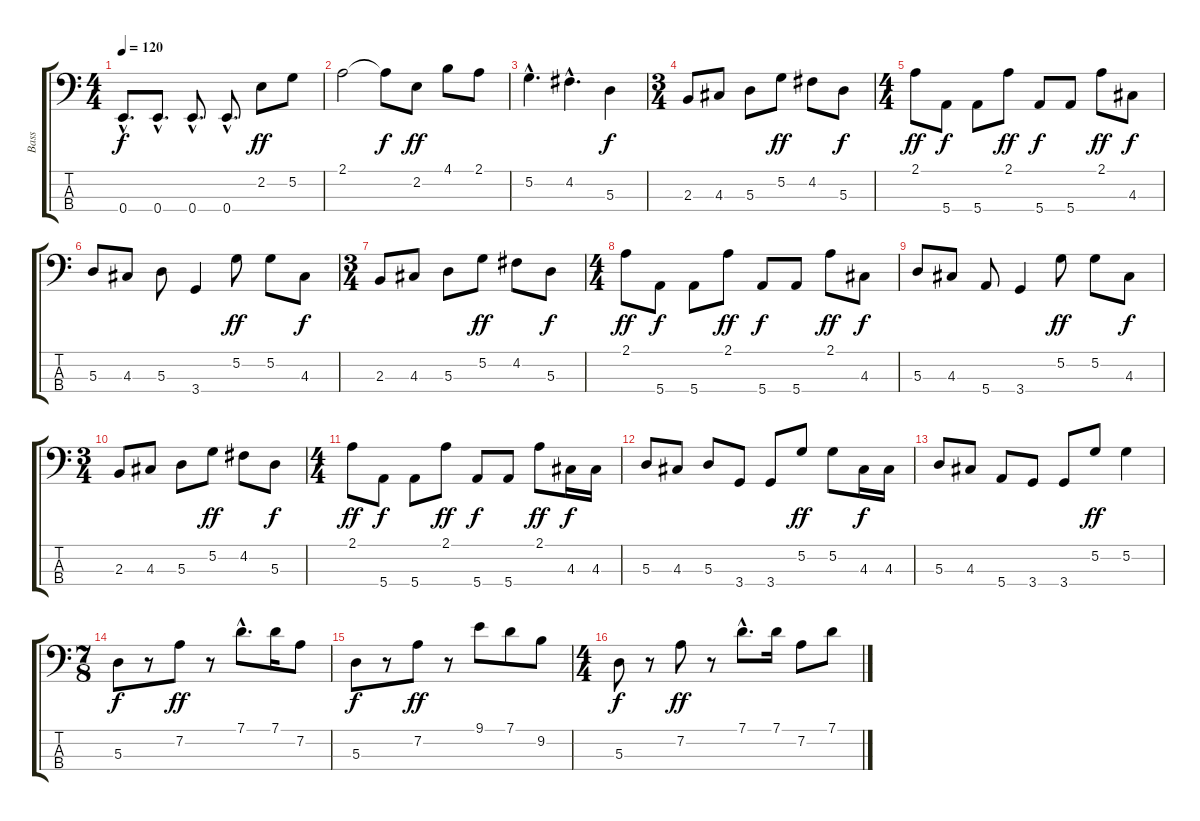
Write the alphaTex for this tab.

\track ("Bass" "Bass") {instrument electricbasspick}
\staff {score tabs}
\tuning (G2 D2 A1 E1) {hide}
\ts (4 4)
\tempo 120
\clef f4
\ks c
0.4{hac}.8{d dy f} 0.4{hac}.8{d} 0.4{hac}.8{d} 0.4{hac}.8{d} 2.2.8{dy ff} 5.2.8 |
2.1.2 2.1{t}.8{dy f} 2.2.8{dy ff} 4.1.8 2.1.8 |
5.2{hac}.4{d} 4.2{hac}.4{d} 5.3.4{dy f} |
\ts (3 4)
2.3.8 4.3.8 5.3.8 5.2.8{dy ff} 4.2.8 5.3.8{dy f} |
\ts (4 4)
2.1.8{dy ff} 5.4.8{dy f} 5.4.8 2.1.8{dy ff} 5.4.8{dy f} 5.4.8 2.1.8{dy ff} 4.3.8{dy f} |
5.3.8 4.3.8 5.3.8 3.4.4 5.2.8{dy ff} 5.2.8 4.3.8{dy f} |
\ts (3 4)
2.3.8 4.3.8 5.3.8 5.2.8{dy ff} 4.2.8 5.3.8{dy f} |
\ts (4 4)
2.1.8{dy ff} 5.4.8{dy f} 5.4.8 2.1.8{dy ff} 5.4.8{dy f} 5.4.8 2.1.8{dy ff} 4.3.8{dy f} |
5.3.8 4.3.8 5.4.8 3.4.4 5.2.8{dy ff} 5.2.8 4.3.8{dy f} |
\ts (3 4)
2.3.8 4.3.8 5.3.8 5.2.8{dy ff} 4.2.8 5.3.8{dy f} |
\ts (4 4)
2.1.8{dy ff} 5.4.8{dy f} 5.4.8 2.1.8{dy ff} 5.4.8{dy f} 5.4.8 2.1.8{dy ff} 4.3.16{dy f} 4.3.16 |
5.3.8 4.3.8 5.3.8 3.4.8 3.4.8 5.2.8{dy ff} 5.2.8 4.3.16{dy f} 4.3.16 |
5.3.8 4.3.8 5.4.8 3.4.8 3.4.8 5.2.8{dy ff} 5.2.4 |
\ts (7 8)
5.3.8{dy f} r.8 7.2.8{dy ff} r.8 7.1{hac}.8{d} 7.1.16 7.2.8 |
5.3.8{dy f} r.8 7.2.8{dy ff} r.8 9.1.8 7.1.8 9.2.8 |
\ts (4 4)
5.3.8{dy f} r.8 7.2.8{dy ff} r.8 7.1{hac}.8{d} 7.1.16 7.2.8 7.1.8
